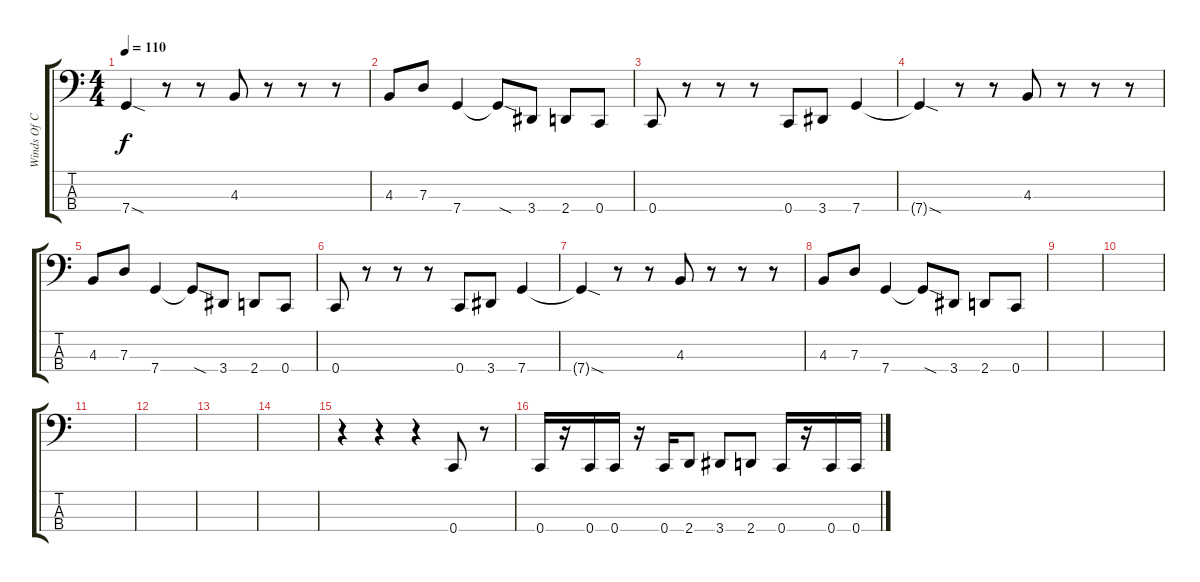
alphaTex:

\track ("Winds Of Connor" "Winds Of C") {instrument electricbassfinger}
\staff {score tabs}
\tuning (F2 C2 G1 C1) {hide}
\ts (4 4)
\tempo 110
\clef f4
\ks c
7.4{sod t}.4{dy f} r.8 r.8 4.3.8 r.8 r.8 r.8 |
4.3.8 7.3.8 7.4.4 7.4{sod t}.8 3.4.8 2.4.8 0.4.8 |
0.4.8 r.8 r.8 r.8 0.4.8 3.4.8 7.4.4 |
7.4{sod t}.4 r.8 r.8 4.3.8 r.8 r.8 r.8 |
4.3.8 7.3.8 7.4.4 7.4{sod t}.8 3.4.8 2.4.8 0.4.8 |
0.4.8 r.8 r.8 r.8 0.4.8 3.4.8 7.4.4 |
7.4{sod t}.4 r.8 r.8 4.3.8 r.8 r.8 r.8 |
4.3.8 7.3.8 7.4.4 7.4{sod t}.8 3.4.8 2.4.8 0.4.8 |
|
|
|
|
|
|
r.4 r.4 r.4 0.4.8 r.8 |
0.4.16 r.16 0.4.16 0.4.16 r.16 0.4.16 2.4.8 3.4.8 2.4.8 0.4.16 r.16 0.4.16 0.4.16
